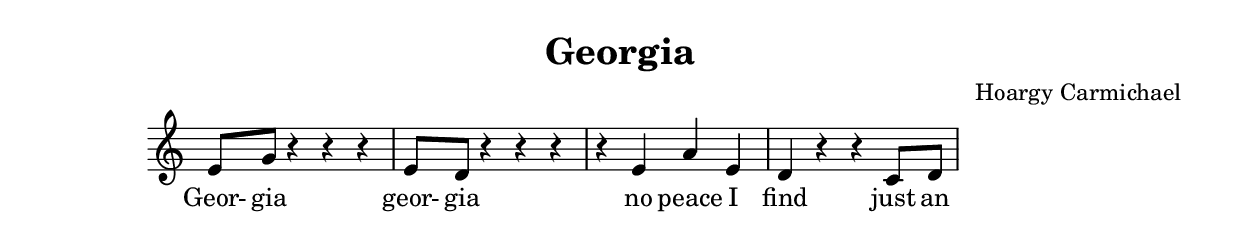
#(ly:set-option 'midi-extension "mid")
\version "2.12.3"
\include "english.ly"
\header{
title = "Georgia"
composer = "Hoargy Carmichael"
}
%{

%}
melody = {
\once \override Staff.TimeSignature #'stencil = ##f
\clef treble
\key c \major
\cadenzaOn


 e'8[ g'8] r4 r4 r4 \bar "|"  e'8[ d'8] r4 r4 r4 \bar "|"  r4 e'4 a'4 e'4 \bar "|"  d'4 r4 r4 c'8[ d'8] \bar "|"  \break

}


text = \lyricmode {
Geor- gia geor- gia no peace I find just an 
}

\score{

<<
\new Voice = "one" {
\melody
}
\new Lyrics \lyricsto "one" \text
>>
\layout {
\context {
\Score
\remove "Bar_number_engraver"
}
}
\midi {
\context {
\Score
tempoWholesPerMinute = #(ly:make-moment 200 4)
}
}
}